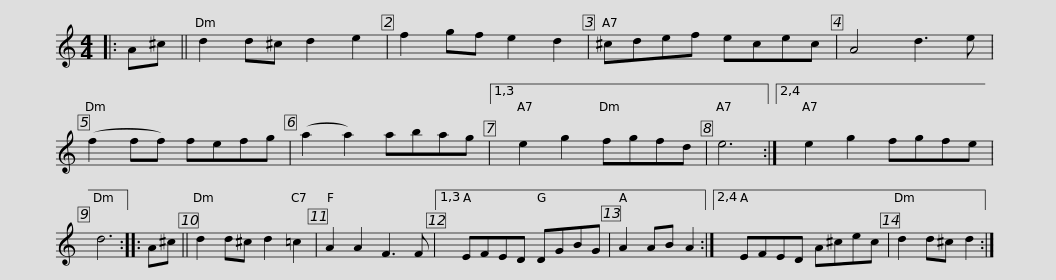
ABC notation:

X:1
L:1/8
M:4/4
I:linebreak $
K:C
V:1 treble
V:1
|: A^c || d2 d^c d2 e2 | f2 gf e2 d2 | ^cdef ecec | A4 d3 e | %5
 (f2 ff) fefg | (a2 a2) abag |1,3$ e2 g2 fgfd | e6 :|2,4 e2 g2 fgfe | %10
 d6 :: A^c || d2 d^c d2 =c2 | A2 A2 F3 F |1,3 EFED DGBG |$ %15
 A2 AB A2 :|2,4 EFED A^cec | d2 d^c d2 :| %18
